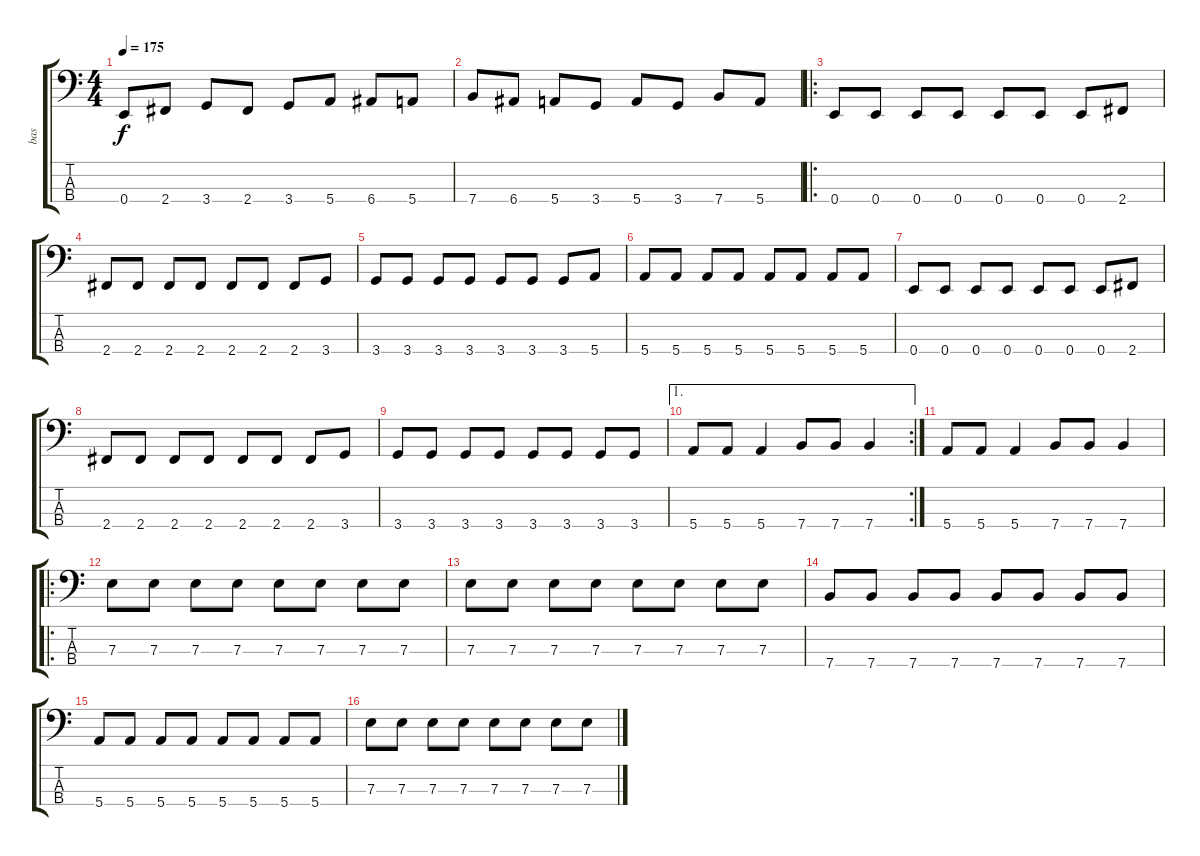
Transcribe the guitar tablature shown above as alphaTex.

\track ("bas" "bas") {instrument electricbassfinger}
\staff {score tabs}
\tuning (G2 D2 A1 E1) {hide}
\ts (4 4)
\tempo 175
\clef f4
\ks c
0.4.8{dy f} 2.4.8 3.4.8 2.4.8 3.4.8 5.4.8 6.4.8 5.4.8 |
7.4.8 6.4.8 5.4.8 3.4.8 5.4.8 3.4.8 7.4.8 5.4.8 |
\ro
0.4.8 0.4.8 0.4.8 0.4.8 0.4.8 0.4.8 0.4.8 2.4.8 |
2.4.8 2.4.8 2.4.8 2.4.8 2.4.8 2.4.8 2.4.8 3.4.8 |
3.4.8 3.4.8 3.4.8 3.4.8 3.4.8 3.4.8 3.4.8 5.4.8 |
5.4.8 5.4.8 5.4.8 5.4.8 5.4.8 5.4.8 5.4.8 5.4.8 |
0.4.8 0.4.8 0.4.8 0.4.8 0.4.8 0.4.8 0.4.8 2.4.8 |
2.4.8 2.4.8 2.4.8 2.4.8 2.4.8 2.4.8 2.4.8 3.4.8 |
3.4.8 3.4.8 3.4.8 3.4.8 3.4.8 3.4.8 3.4.8 3.4.8 |
\ae 1
\rc 2
5.4.8 5.4.8 5.4.4 7.4.8 7.4.8 7.4.4 |
5.4.8 5.4.8 5.4.4 7.4.8 7.4.8 7.4.4 |
\ro
7.3.8 7.3.8 7.3.8 7.3.8 7.3.8 7.3.8 7.3.8 7.3.8 |
7.3.8 7.3.8 7.3.8 7.3.8 7.3.8 7.3.8 7.3.8 7.3.8 |
7.4.8 7.4.8 7.4.8 7.4.8 7.4.8 7.4.8 7.4.8 7.4.8 |
5.4.8 5.4.8 5.4.8 5.4.8 5.4.8 5.4.8 5.4.8 5.4.8 |
7.3.8 7.3.8 7.3.8 7.3.8 7.3.8 7.3.8 7.3.8 7.3.8
